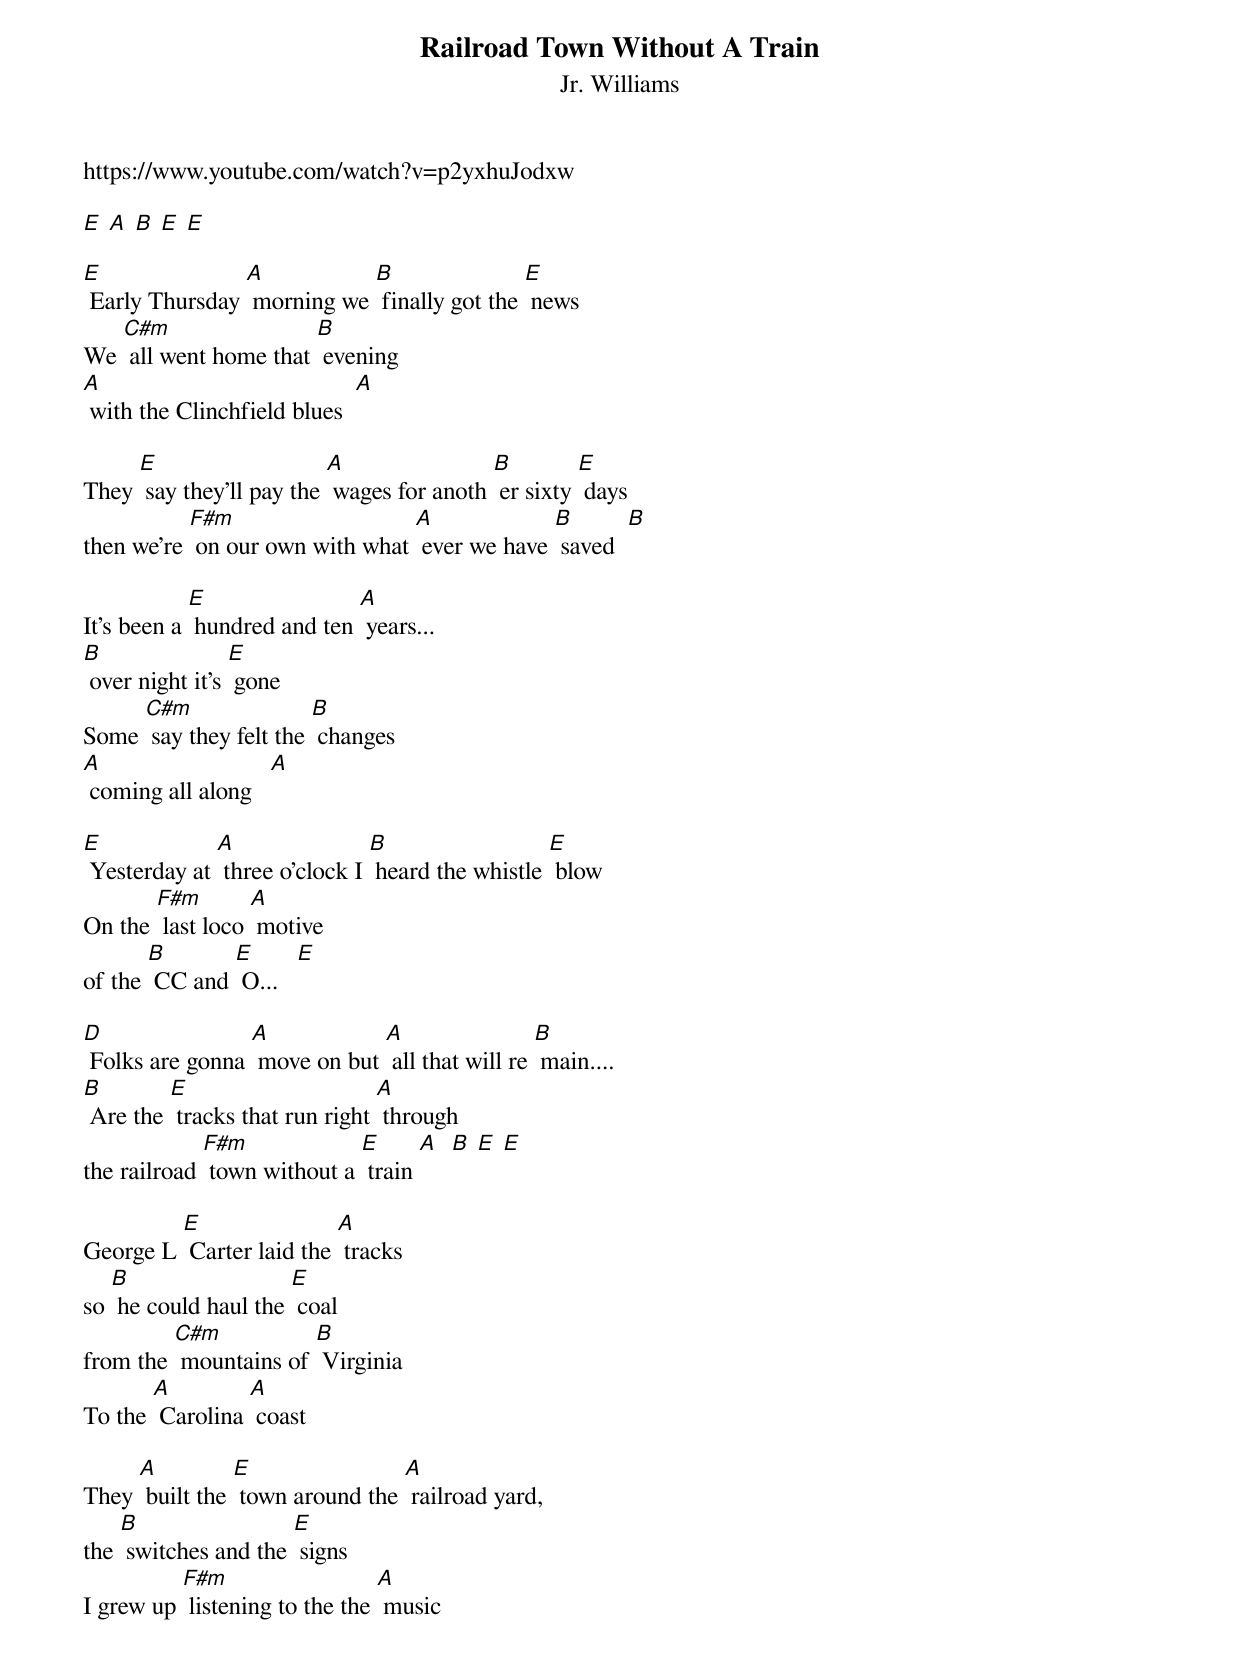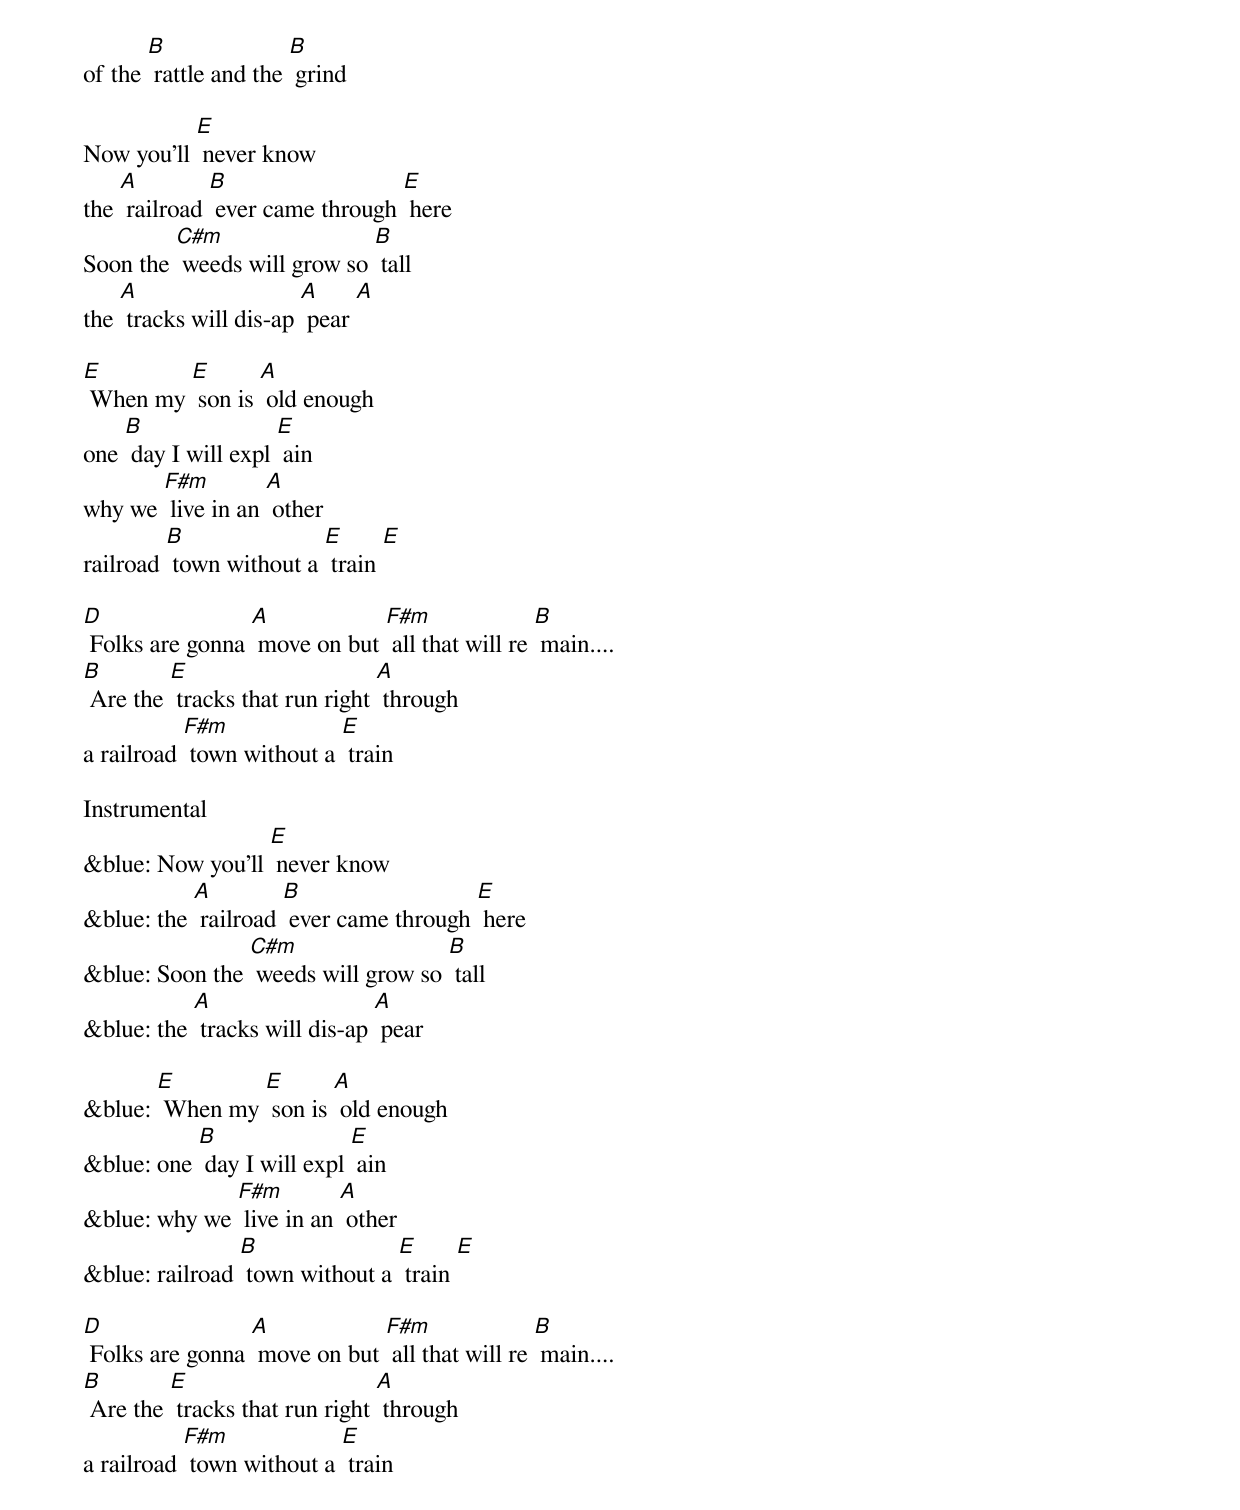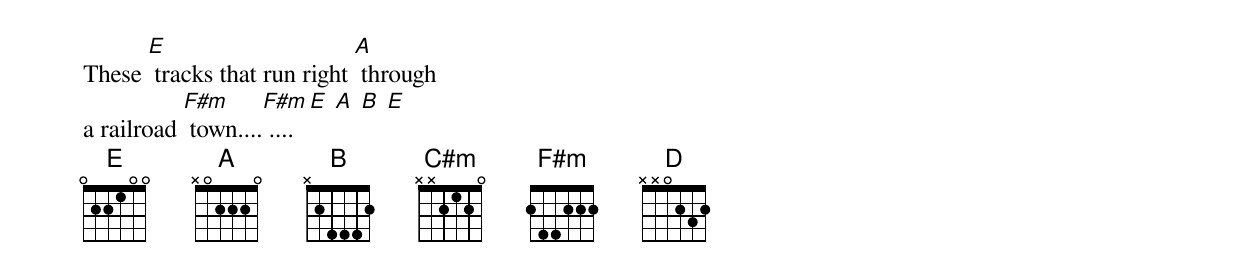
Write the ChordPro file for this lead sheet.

{t: Railroad Town Without A Train}
{st: Jr. Williams}
https://www.youtube.com/watch?v=p2yxhuJodxw

[E] [A] [B] [E] [E]

[E] Early Thursday [A] morning we [B] finally got the [E] news
We [C#m] all went home that [B] evening
[A] with the Clinchfield blues  [A]

They [E] say they'll pay the [A] wages for anoth [B] er sixty [E] days
then we're [F#m] on our own with what [A] ever we have [B] saved  [B]

It's been a [E] hundred and ten [A] years...
[B] over night it's [E] gone
Some [C#m] say they felt the [B] changes
[A] coming all along   [A]

[E] Yesterday at [A] three o'clock I [B] heard the whistle [E] blow
On the [F#m] last loco [A] motive
of the [B] CC and [E] O...   [E]

[D] Folks are gonna [A] move on but [A] all that will re [B] main....
[B] Are the [E] tracks that run right [A] through
the railroad [F#m] town without a [E] train [A]  [B] [E] [E]

George L [E] Carter laid the [A] tracks
so [B] he could haul the [E] coal
from the [C#m] mountains of [B] Virginia
To the [A] Carolina [A] coast

They [A] built the [E] town around the [A] railroad yard,
the [B] switches and the [E] signs
I grew up [F#m] listening to the the [A] music
of the [B] rattle and the [B] grind

Now you'll [E] never know
the [A] railroad [B] ever came through [E] here
Soon the [C#m] weeds will grow so [B] tall
the [A] tracks will dis-ap [A] pear [A]

[E] When my [E] son is [A] old enough
one [B] day I will expl [E] ain
why we [F#m] live in an [A] other
railroad [B] town without a [E] train [E]

[D] Folks are gonna [A] move on but [F#m] all that will re [B] main....
[B] Are the [E] tracks that run right [A] through
a railroad [F#m] town without a [E] train

Instrumental
&blue: Now you'll [E] never know
&blue: the [A] railroad [B] ever came through [E] here
&blue: Soon the [C#m] weeds will grow so [B] tall
&blue: the [A] tracks will dis-ap [A] pear

&blue: [E] When my [E] son is [A] old enough
&blue: one [B] day I will expl [E] ain
&blue: why we [F#m] live in an [A] other
&blue: railroad [B] town without a [E] train [E]

[D] Folks are gonna [A] move on but [F#m] all that will re [B] main....
[B] Are the [E] tracks that run right [A] through
a railroad [F#m] town without a [E] train

These [E] tracks that run right [A] through
a railroad [F#m] town....[F#m] .... [E] [A] [B] [E]
